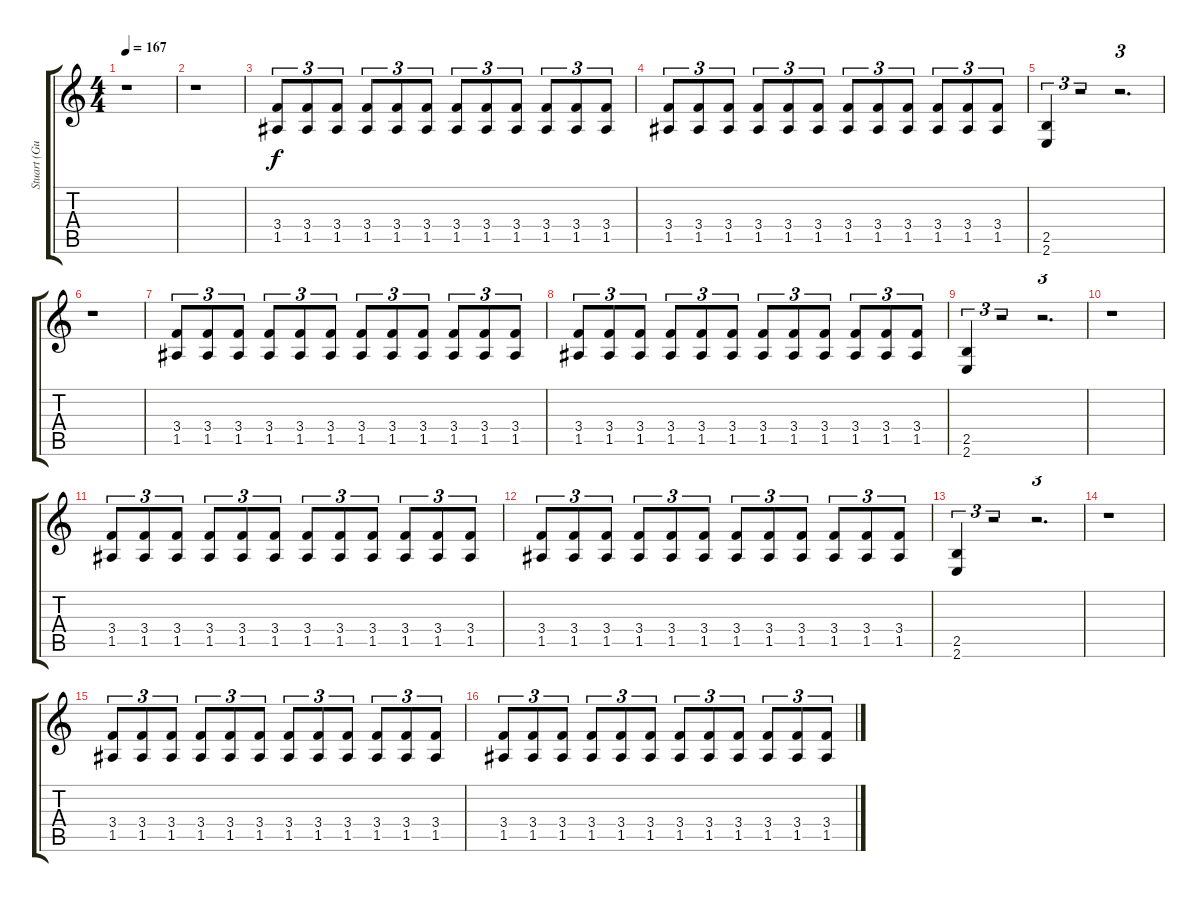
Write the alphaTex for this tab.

\track ("Stuart (Guitar)" "Stuart (Gu") {instrument distortionguitar}
\staff {score tabs}
\tuning (E4 B3 G3 D3 A2 D2) {hide}
\ts (4 4)
\tempo 167
\clef g2
\ks c
r.1{dy f instrument distortionguitar} |
r.1 |
(3.4 1.5).8{tu (3 2)} (3.4 1.5).8{tu (3 2)} (3.4 1.5).8{tu (3 2)} (3.4 1.5).8{tu (3 2)} (3.4 1.5).8{tu (3 2)} (3.4 1.5).8{tu (3 2)} (3.4 1.5).8{tu (3 2)} (3.4 1.5).8{tu (3 2)} (3.4 1.5).8{tu (3 2)} (3.4 1.5).8{tu (3 2)} (3.4 1.5).8{tu (3 2)} (3.4 1.5).8{tu (3 2)} |
(3.4 1.5).8{tu (3 2)} (3.4 1.5).8{tu (3 2)} (3.4 1.5).8{tu (3 2)} (3.4 1.5).8{tu (3 2)} (3.4 1.5).8{tu (3 2)} (3.4 1.5).8{tu (3 2)} (3.4 1.5).8{tu (3 2)} (3.4 1.5).8{tu (3 2)} (3.4 1.5).8{tu (3 2)} (3.4 1.5).8{tu (3 2)} (3.4 1.5).8{tu (3 2)} (3.4 1.5).8{tu (3 2)} |
(2.5 2.6).4{tu (3 2)} r.2{tu (3 2)} r.2{d tu (3 2)} |
r.1 |
(3.4 1.5).8{tu (3 2)} (3.4 1.5).8{tu (3 2)} (3.4 1.5).8{tu (3 2)} (3.4 1.5).8{tu (3 2)} (3.4 1.5).8{tu (3 2)} (3.4 1.5).8{tu (3 2)} (3.4 1.5).8{tu (3 2)} (3.4 1.5).8{tu (3 2)} (3.4 1.5).8{tu (3 2)} (3.4 1.5).8{tu (3 2)} (3.4 1.5).8{tu (3 2)} (3.4 1.5).8{tu (3 2)} |
(3.4 1.5).8{tu (3 2)} (3.4 1.5).8{tu (3 2)} (3.4 1.5).8{tu (3 2)} (3.4 1.5).8{tu (3 2)} (3.4 1.5).8{tu (3 2)} (3.4 1.5).8{tu (3 2)} (3.4 1.5).8{tu (3 2)} (3.4 1.5).8{tu (3 2)} (3.4 1.5).8{tu (3 2)} (3.4 1.5).8{tu (3 2)} (3.4 1.5).8{tu (3 2)} (3.4 1.5).8{tu (3 2)} |
(2.5 2.6).4{tu (3 2)} r.2{tu (3 2)} r.2{d tu (3 2)} |
r.1 |
(3.4 1.5).8{tu (3 2)} (3.4 1.5).8{tu (3 2)} (3.4 1.5).8{tu (3 2)} (3.4 1.5).8{tu (3 2)} (3.4 1.5).8{tu (3 2)} (3.4 1.5).8{tu (3 2)} (3.4 1.5).8{tu (3 2)} (3.4 1.5).8{tu (3 2)} (3.4 1.5).8{tu (3 2)} (3.4 1.5).8{tu (3 2)} (3.4 1.5).8{tu (3 2)} (3.4 1.5).8{tu (3 2)} |
(3.4 1.5).8{tu (3 2)} (3.4 1.5).8{tu (3 2)} (3.4 1.5).8{tu (3 2)} (3.4 1.5).8{tu (3 2)} (3.4 1.5).8{tu (3 2)} (3.4 1.5).8{tu (3 2)} (3.4 1.5).8{tu (3 2)} (3.4 1.5).8{tu (3 2)} (3.4 1.5).8{tu (3 2)} (3.4 1.5).8{tu (3 2)} (3.4 1.5).8{tu (3 2)} (3.4 1.5).8{tu (3 2)} |
(2.5 2.6).4{tu (3 2)} r.2{tu (3 2)} r.2{d tu (3 2)} |
r.1 |
(3.4 1.5).8{tu (3 2)} (3.4 1.5).8{tu (3 2)} (3.4 1.5).8{tu (3 2)} (3.4 1.5).8{tu (3 2)} (3.4 1.5).8{tu (3 2)} (3.4 1.5).8{tu (3 2)} (3.4 1.5).8{tu (3 2)} (3.4 1.5).8{tu (3 2)} (3.4 1.5).8{tu (3 2)} (3.4 1.5).8{tu (3 2)} (3.4 1.5).8{tu (3 2)} (3.4 1.5).8{tu (3 2)} |
(3.4 1.5).8{tu (3 2)} (3.4 1.5).8{tu (3 2)} (3.4 1.5).8{tu (3 2)} (3.4 1.5).8{tu (3 2)} (3.4 1.5).8{tu (3 2)} (3.4 1.5).8{tu (3 2)} (3.4 1.5).8{tu (3 2)} (3.4 1.5).8{tu (3 2)} (3.4 1.5).8{tu (3 2)} (3.4 1.5).8{tu (3 2)} (3.4 1.5).8{tu (3 2)} (3.4 1.5).8{tu (3 2)}
